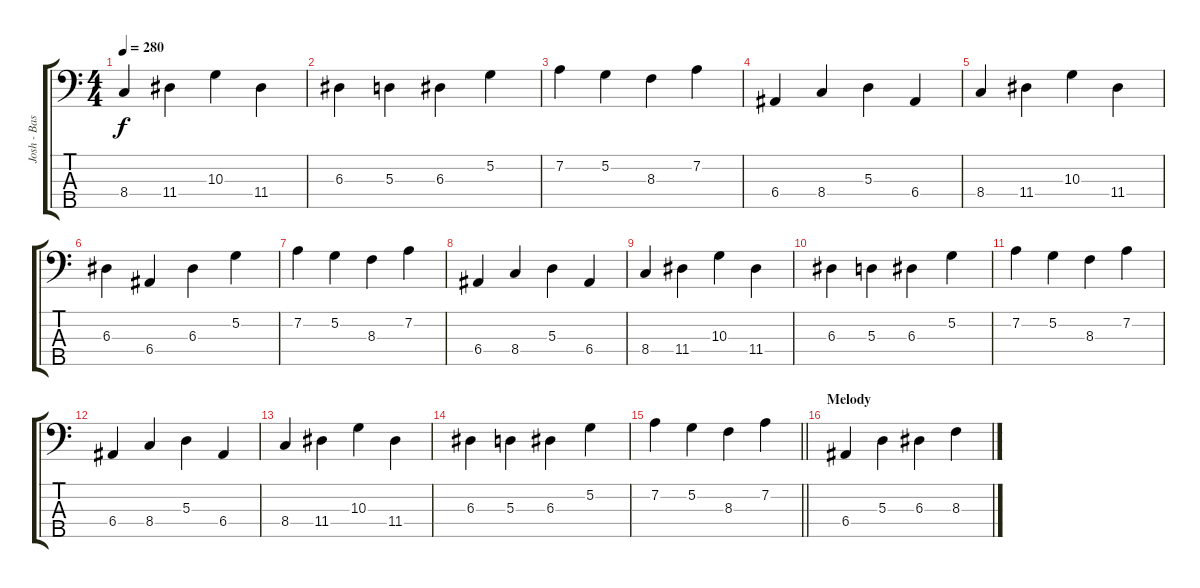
\track ("Josh - Bass" "Josh - Bas") {instrument electricbassfinger}
\staff {score tabs}
\tuning (G2 D2 A1 E1 B0) {hide}
\ts (4 4)
\tempo 280
\clef f4
\ks c
8.4.4{dy f} 11.4.4 10.3.4 11.4.4 |
6.3.4 5.3.4 6.3.4 5.2.4 |
7.2.4 5.2.4 8.3.4 7.2.4 |
6.4.4 8.4.4 5.3.4 6.4.4 |
8.4.4 11.4.4 10.3.4 11.4.4 |
6.3.4 6.4.4 6.3.4 5.2.4 |
7.2.4 5.2.4 8.3.4 7.2.4 |
6.4.4 8.4.4 5.3.4 6.4.4 |
8.4.4 11.4.4 10.3.4 11.4.4 |
6.3.4 5.3.4 6.3.4 5.2.4 |
7.2.4 5.2.4 8.3.4 7.2.4 |
6.4.4 8.4.4 5.3.4 6.4.4 |
8.4.4 11.4.4 10.3.4 11.4.4 |
6.3.4 5.3.4 6.3.4 5.2.4 |
\barLineRight lightlight
7.2.4 5.2.4 8.3.4 7.2.4 |
\section ("" "Melody")
6.4.4 5.3.4 6.3.4 8.3.4
